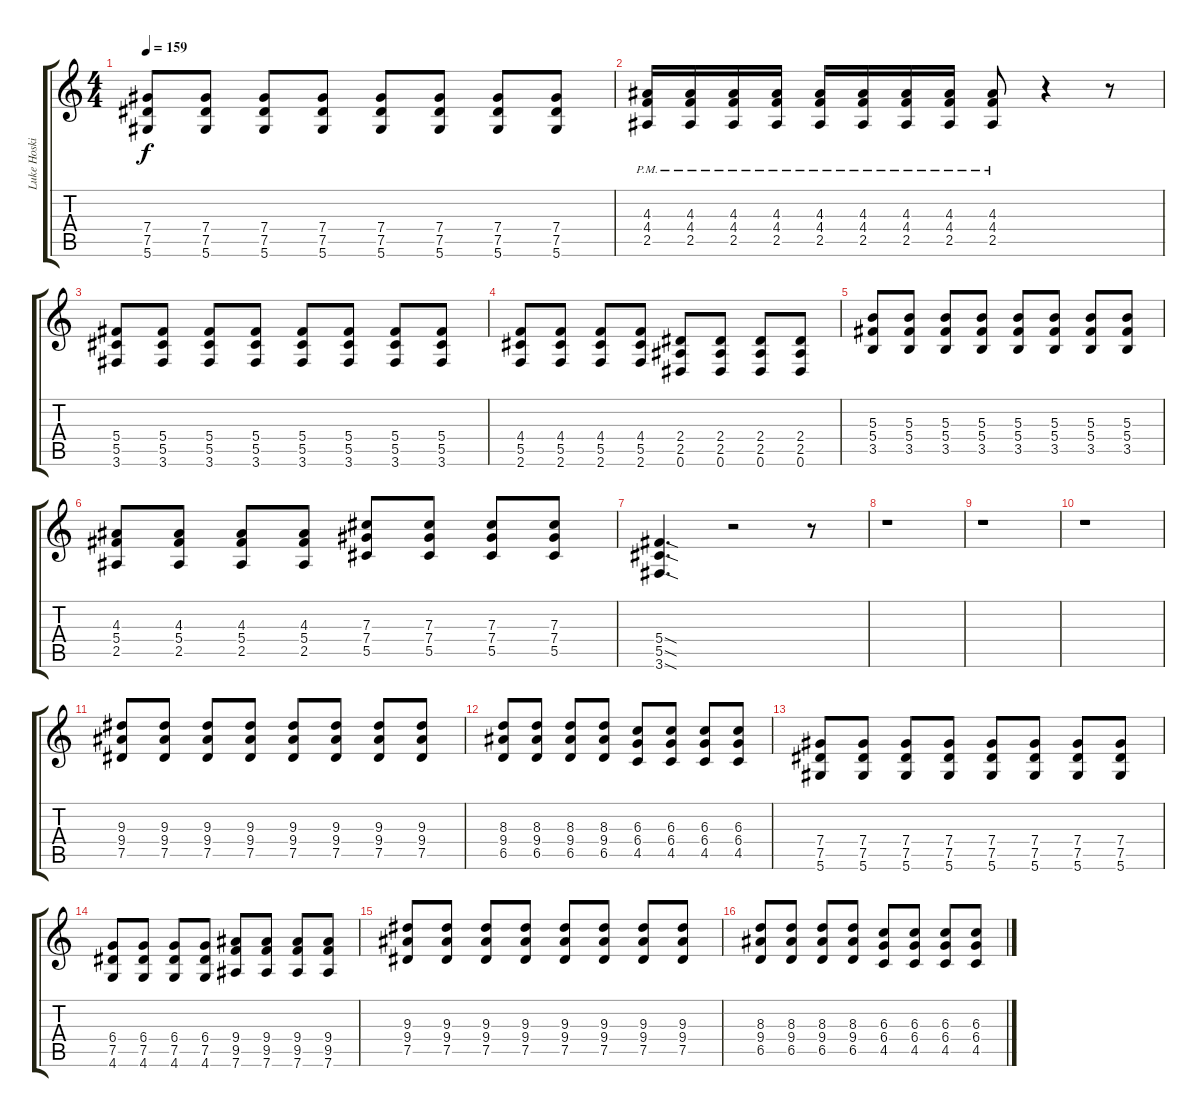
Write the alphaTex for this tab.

\track ("Luke Hoskin" "Luke Hoski") {instrument overdrivenguitar}
\staff {score tabs}
\tuning (Eb4 Bb3 Gb3 Db3 Ab2 Eb2) {hide}
\ts (4 4)
\tempo 159
\clef g2
\ks c
(7.4 7.5 5.6).8{dy f} (7.4 7.5 5.6).8 (7.4 7.5 5.6).8 (7.4 7.5 5.6).8 (7.4 7.5 5.6).8 (7.4 7.5 5.6).8 (7.4 7.5 5.6).8 (7.4 7.5 5.6).8 |
(4.3{pm} 4.4{pm} 2.5{pm}).16 (4.3{pm} 4.4{pm} 2.5{pm}).16 (4.3{pm} 4.4{pm} 2.5{pm}).16 (4.3{pm} 4.4{pm} 2.5{pm}).16 (4.3{pm} 4.4{pm} 2.5{pm}).16 (4.3{pm} 4.4{pm} 2.5{pm}).16 (4.3{pm} 4.4{pm} 2.5{pm}).16 (4.3{pm} 4.4{pm} 2.5{pm}).16 (4.3{pm} 4.4{pm} 2.5{pm}).8 r.4 r.8 |
(5.4 5.5 3.6).8 (5.4 5.5 3.6).8 (5.4 5.5 3.6).8 (5.4 5.5 3.6).8 (5.4 5.5 3.6).8 (5.4 5.5 3.6).8 (5.4 5.5 3.6).8 (5.4 5.5 3.6).8 |
(4.4 5.5 2.6).8 (4.4 5.5 2.6).8 (4.4 5.5 2.6).8 (4.4 5.5 2.6).8 (2.4 2.5 0.6).8 (2.4 2.5 0.6).8 (2.4 2.5 0.6).8 (2.4 2.5 0.6).8 |
(5.3 5.4 3.5).8 (5.3 5.4 3.5).8 (5.3 5.4 3.5).8 (5.3 5.4 3.5).8 (5.3 5.4 3.5).8 (5.3 5.4 3.5).8 (5.3 5.4 3.5).8 (5.3 5.4 3.5).8 |
(4.3 5.4 2.5).8 (4.3 5.4 2.5).8 (4.3 5.4 2.5).8 (4.3 5.4 2.5).8 (7.3 7.4 5.5).8 (7.3 7.4 5.5).8 (7.3 7.4 5.5).8 (7.3 7.4 5.5).8 |
(5.4{sod} 5.5{sod} 3.6{sod}).4{d} r.2 r.8 |
r.1 |
r.1 |
r.1 |
(9.3 9.4 7.5).8 (9.3 9.4 7.5).8 (9.3 9.4 7.5).8 (9.3 9.4 7.5).8 (9.3 9.4 7.5).8 (9.3 9.4 7.5).8 (9.3 9.4 7.5).8 (9.3 9.4 7.5).8 |
(8.3 9.4 6.5).8 (8.3 9.4 6.5).8 (8.3 9.4 6.5).8 (8.3 9.4 6.5).8 (6.3 6.4 4.5).8 (6.3 6.4 4.5).8 (6.3 6.4 4.5).8 (6.3 6.4 4.5).8 |
(7.4 7.5 5.6).8 (7.4 7.5 5.6).8 (7.4 7.5 5.6).8 (7.4 7.5 5.6).8 (7.4 7.5 5.6).8 (7.4 7.5 5.6).8 (7.4 7.5 5.6).8 (7.4 7.5 5.6).8 |
(6.4 7.5 4.6).8 (6.4 7.5 4.6).8 (6.4 7.5 4.6).8 (6.4 7.5 4.6).8 (9.4 9.5 7.6).8 (9.4 9.5 7.6).8 (9.4 9.5 7.6).8 (9.4 9.5 7.6).8 |
(9.3 9.4 7.5).8 (9.3 9.4 7.5).8 (9.3 9.4 7.5).8 (9.3 9.4 7.5).8 (9.3 9.4 7.5).8 (9.3 9.4 7.5).8 (9.3 9.4 7.5).8 (9.3 9.4 7.5).8 |
(8.3 9.4 6.5).8 (8.3 9.4 6.5).8 (8.3 9.4 6.5).8 (8.3 9.4 6.5).8 (6.3 6.4 4.5).8 (6.3 6.4 4.5).8 (6.3 6.4 4.5).8 (6.3 6.4 4.5).8
